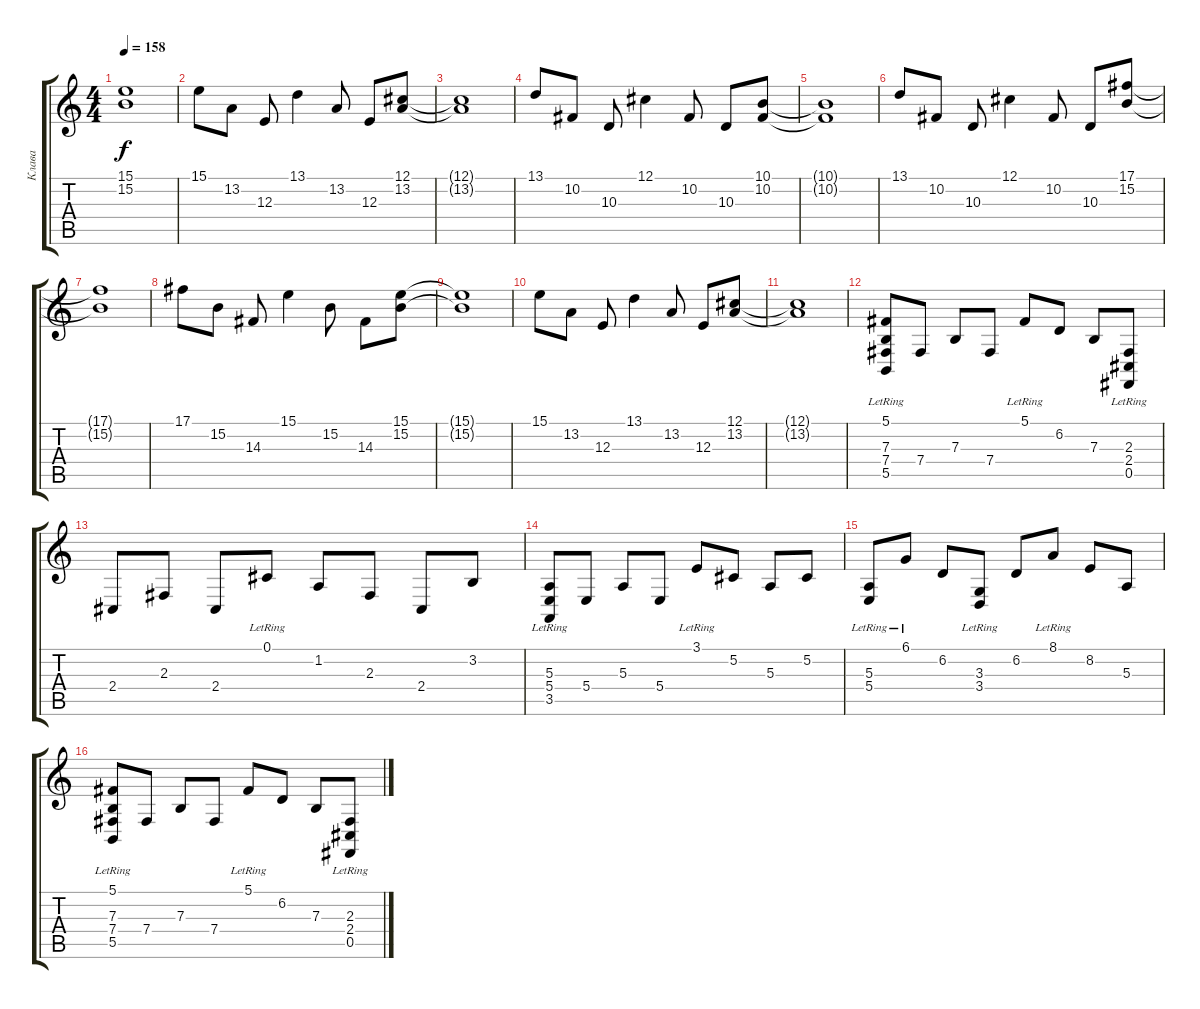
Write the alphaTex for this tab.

\track ("Клава" "Клава") {instrument brightacousticpiano}
\staff {score tabs}
\tuning (Db4 Ab3 E3 B2 Gb2 B1) {hide}
\ts (4 4)
\tempo 158
\clef g2
\ks c
(15.1{t} 15.2{t}).1{dy f} |
15.1.8 13.2.8 12.3.8 13.1.4 13.2.8 12.3.8 (12.1 13.2).8 |
(12.1{t} 13.2{t}).1 |
13.1.8 10.2.8 10.3.8 12.1.4 10.2.8 10.3.8 (10.1 10.2).8 |
(10.1{t} 10.2{t}).1 |
13.1.8 10.2.8 10.3.8 12.1.4 10.2.8 10.3.8 (17.1 15.2).8 |
(17.1{t} 15.2{t}).1 |
17.1.8 15.2.8 14.3.8 15.1.4 15.2.8 14.3.8 (15.1 15.2).8 |
(15.1{t} 15.2{t}).1 |
15.1.8 13.2.8 12.3.8 13.1.4 13.2.8 12.3.8 (12.1 13.2).8 |
(12.1{t} 13.2{t}).1 |
(5.1{lr} 7.3{lr} 7.4{lr} 5.5{lr}).8 7.4.8 7.3.8 7.4.8 5.1{lr}.8 6.2.8 7.3.8 (2.3{lr} 2.4{lr} 0.5{lr}).8 |
2.4.8 2.3.8 2.4.8 0.1{lr}.8 1.2.8 2.3.8 2.4.8 3.2.8 |
(5.3{lr} 5.4{lr} 3.5{lr}).8 5.4.8 5.3.8 5.4.8 3.1{lr}.8 5.2.8 5.3.8 5.2.8 |
(5.3{lr} 5.4{lr}).8 6.1{lr}.8 6.2.8 (3.3{lr} 3.4{lr}).8 6.2.8 8.1{lr}.8 8.2.8 5.3.8 |
(5.1{lr} 7.3{lr} 7.4{lr} 5.5{lr}).8 7.4.8 7.3.8 7.4.8 5.1{lr}.8 6.2.8 7.3.8 (2.3{lr} 2.4{lr} 0.5{lr}).8
